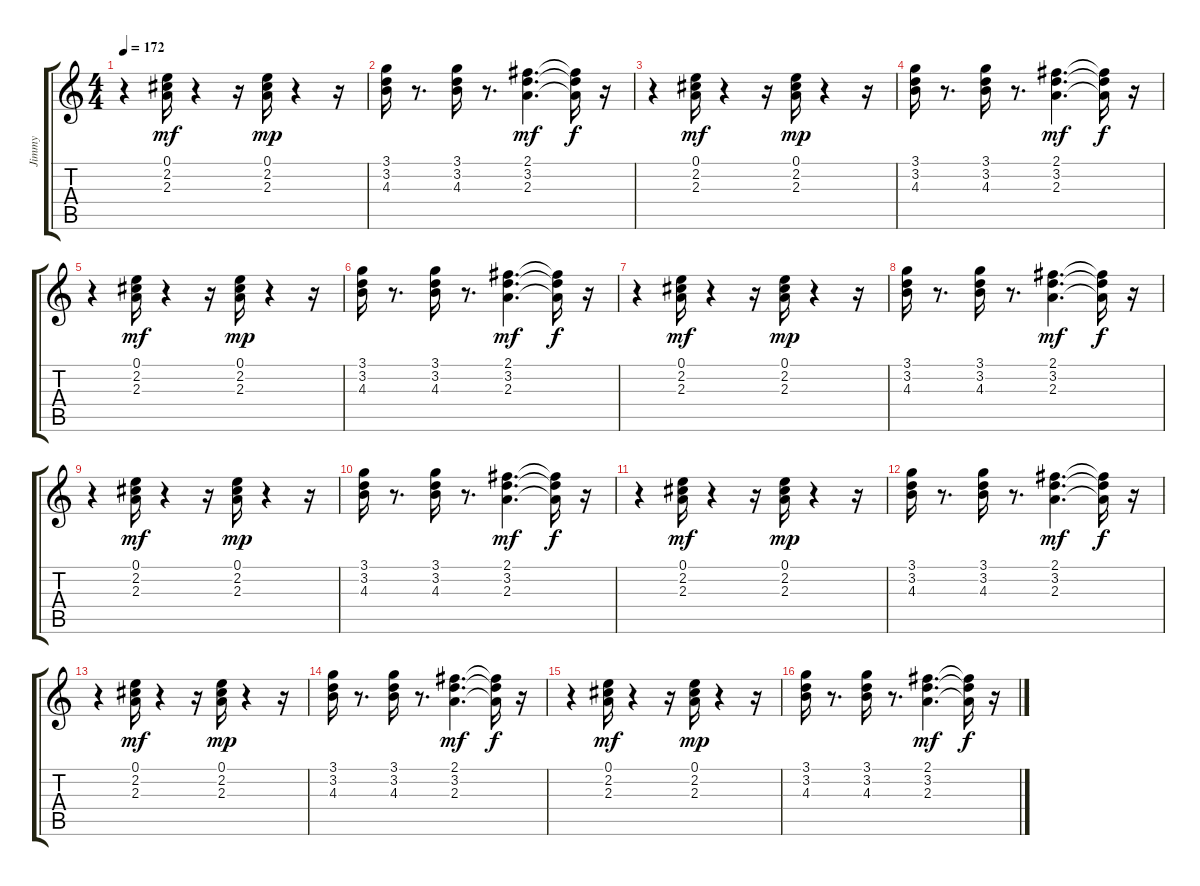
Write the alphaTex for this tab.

\track ("Jimmy" "Jimmy") {instrument acousticguitarsteel}
\staff {score tabs}
\tuning (E4 B3 G3 D3 A2 E2) {hide}
\ts (4 4)
\tempo 172
\clef g2
\ks c
r.4{dy f} (0.1 2.2 2.3).16{dy mf} r.4 r.16 (0.1 2.2 2.3).16{dy mp} r.4 r.16 |
(3.1 3.2 4.3).16 r.8{d} (3.1 3.2 4.3).16 r.8{d} (2.1 3.2 2.3).4{d dy mf} (2.1{t} 3.2{t} 2.3{t}).16{dy f} r.16 |
r.4 (0.1 2.2 2.3).16{dy mf} r.4 r.16 (0.1 2.2 2.3).16{dy mp} r.4 r.16 |
(3.1 3.2 4.3).16 r.8{d} (3.1 3.2 4.3).16 r.8{d} (2.1 3.2 2.3).4{d dy mf} (2.1{t} 3.2{t} 2.3{t}).16{dy f} r.16 |
r.4 (0.1 2.2 2.3).16{dy mf} r.4 r.16 (0.1 2.2 2.3).16{dy mp} r.4 r.16 |
(3.1 3.2 4.3).16 r.8{d} (3.1 3.2 4.3).16 r.8{d} (2.1 3.2 2.3).4{d dy mf} (2.1{t} 3.2{t} 2.3{t}).16{dy f} r.16 |
r.4 (0.1 2.2 2.3).16{dy mf} r.4 r.16 (0.1 2.2 2.3).16{dy mp} r.4 r.16 |
(3.1 3.2 4.3).16 r.8{d} (3.1 3.2 4.3).16 r.8{d} (2.1 3.2 2.3).4{d dy mf} (2.1{t} 3.2{t} 2.3{t}).16{dy f} r.16 |
r.4 (0.1 2.2 2.3).16{dy mf} r.4 r.16 (0.1 2.2 2.3).16{dy mp} r.4 r.16 |
(3.1 3.2 4.3).16 r.8{d} (3.1 3.2 4.3).16 r.8{d} (2.1 3.2 2.3).4{d dy mf} (2.1{t} 3.2{t} 2.3{t}).16{dy f} r.16 |
r.4 (0.1 2.2 2.3).16{dy mf} r.4 r.16 (0.1 2.2 2.3).16{dy mp} r.4 r.16 |
(3.1 3.2 4.3).16 r.8{d} (3.1 3.2 4.3).16 r.8{d} (2.1 3.2 2.3).4{d dy mf} (2.1{t} 3.2{t} 2.3{t}).16{dy f} r.16 |
r.4 (0.1 2.2 2.3).16{dy mf} r.4 r.16 (0.1 2.2 2.3).16{dy mp} r.4 r.16 |
(3.1 3.2 4.3).16 r.8{d} (3.1 3.2 4.3).16 r.8{d} (2.1 3.2 2.3).4{d dy mf} (2.1{t} 3.2{t} 2.3{t}).16{dy f} r.16 |
r.4 (0.1 2.2 2.3).16{dy mf} r.4 r.16 (0.1 2.2 2.3).16{dy mp} r.4 r.16 |
(3.1 3.2 4.3).16 r.8{d} (3.1 3.2 4.3).16 r.8{d} (2.1 3.2 2.3).4{d dy mf} (2.1{t} 3.2{t} 2.3{t}).16{dy f} r.16
